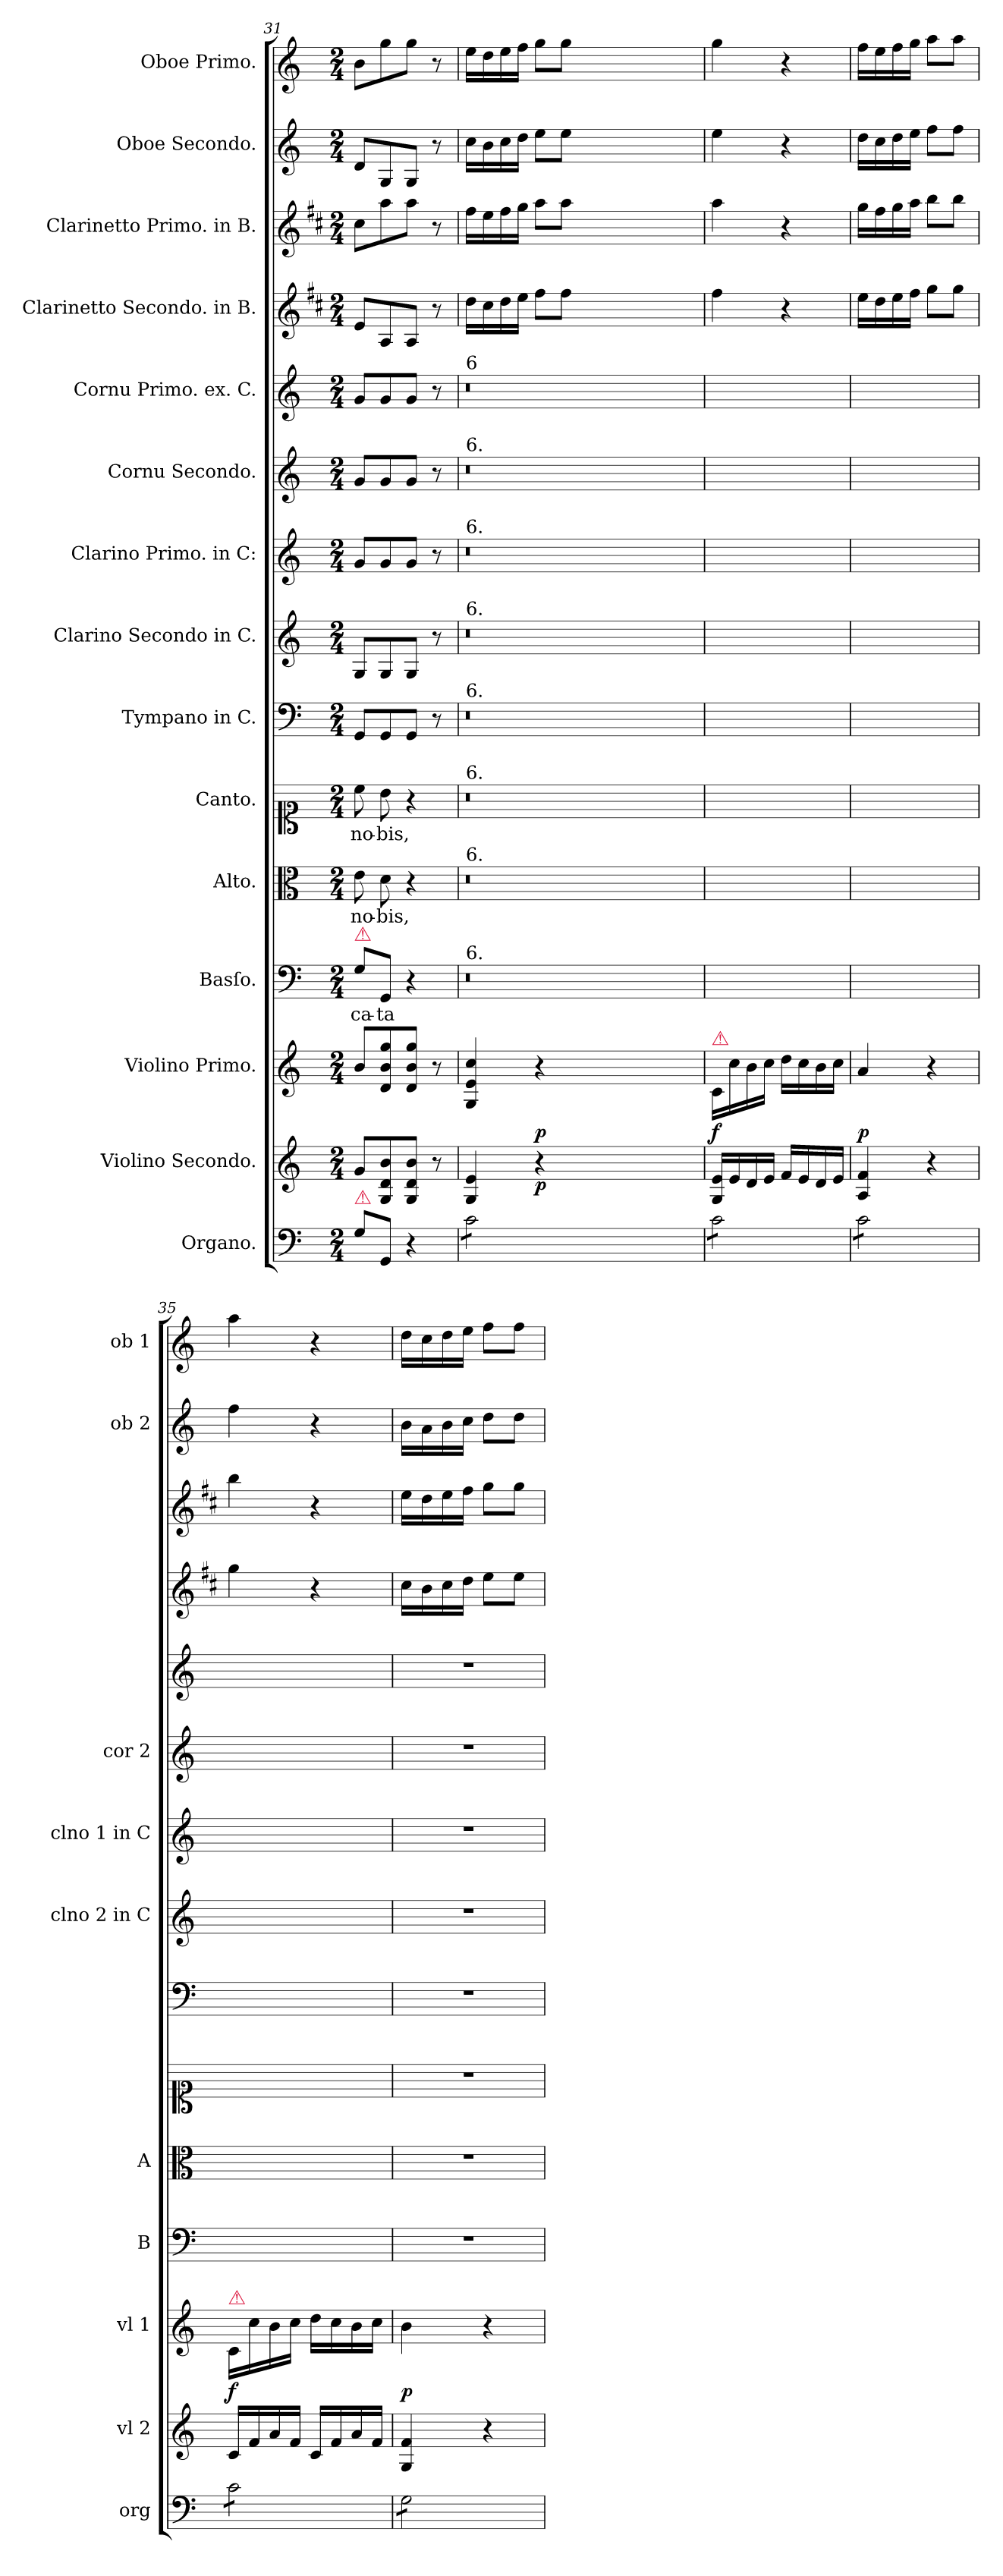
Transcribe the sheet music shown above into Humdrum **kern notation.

**kern	**dynam	**kern	**dynam	**kern	**dynam	**kern	**text	**kern	**text	**kern	**text	**kern	**kern	**kern	**kern	**kern	**kern	**kern	**kern	**kern
*part15	*part15	*part14	*part14	*part13	*part13	*part12	*part12	*part11	*part11	*part10	*part10	*part9	*part8	*part7	*part6	*part5	*part4	*part3	*part2	*part1
*staff15	*staff15	*staff14	*staff14	*staff13	*staff13	*staff12	*staff12	*staff11	*staff11	*staff10	*staff10	*staff9	*staff8	*staff7	*staff6	*staff5	*staff4	*staff3	*staff2	*staff1
*I"Organo.	*	*I"Violino Secondo.	*	*I"Violino Primo.	*	*I"Basſo.	*	*I"Alto.	*	*I"Canto.	*	*I"Tympano in C.	*I"Clarino Secondo in C.	*I"Clarino Primo. in C:	*I"Cornu Secondo.	*I"Cornu Primo. ex. C.	*I"Clarinetto Secondo. in B.	*I"Clarinetto Primo. in B.	*I"Oboe Secondo.	*I"Oboe Primo.
*I'org	*	*I'vl 2	*	*I'vl 1	*	*I'B	*	*I'A	*	*	*	*	*I'clno 2 in C	*I'clno 1 in C	*I'cor 2	*	*	*	*I'ob 2	*I'ob 1
*clefF4	*	*clefG2	*	*clefG2	*	*clefF4	*	*clefC3	*	*clefC1	*	*clefF4	*clefG2	*clefG2	*clefG2	*clefG2	*clefG2	*clefG2	*clefG2	*clefG2
*	*	*	*	*	*	*	*	*	*	*	*	*	*	*	*	*	*ITrd1c2	*ITrd1c2	*	*
*k[]	*	*k[]	*	*k[]	*	*k[]	*	*k[]	*	*k[]	*	*k[]	*k[]	*k[]	*k[]	*k[]	*k[]	*k[]	*k[]	*k[]
*M2/4	*	*M2/4	*	*M2/4	*	*M2/4	*	*M2/4	*	*M2/4	*	*M2/4	*M2/4	*M2/4	*M2/4	*M2/4	*M2/4	*M2/4	*M2/4	*M2/4
=31	=31	=31	=31	=31	=31	=31	=31	=31	=31	=31	=31	=31	=31	=31	=31	=31	=31	=31	=31	=31
!	!	!	!	!	!	!LO:TX:a:color=crimson:t=⚠	!	!	!	!	!	!	!	!	!	!	!	!	!	!
!LO:TX:a:color=crimson:t=⚠	!	!	!	!	!	!	!	!	!	!	!	!	!	!	!	!	!	!	!	!
!	!	!	!	!	!	!	!LO:LY:i	!	!	!	!	!	!	!	!	!	!	!	!	!
8G\L	.	8g/L	.	8b/L	.	8G\L	-ca-	8e\	no-	8cc\	no-	8GG/L	8G/L	8g/L	8g/L	8g/L	8d/L	8b\L	8d/L	8b\L
!	!	!	!	!	!	!	!LO:LY:i	!	!	!	!	!	!	!	!	!	!	!	!	!
8GG/J	.	8G/ 8d/ 8b/	.	8d/ 8b/ 8gg/	.	8GG/J	-ta	8d\	-bis,	8b\	-bis,	8GG/	8G/	8g/	8g/	8g/	8G/	8gg\	8G/	8gg\
4r	.	8G/ 8d/ 8b/J	.	8d/ 8b/ 8gg/J	.	4r	.	4r	.	4r	.	8GG/J	8G/J	8g/J	8g/J	8g/J	8G/J	8gg\J	8G/J	8gg\J
.	.	8r	.	8r	.	.	.	.	.	.	.	8r	8r	8r	8r	8r	8r	8r	8r	8r
=32	=32	=32	=32	=32	=32	=32	=32	=32	=32	=32	=32	=32	=32	=32	=32	=32	=32	=32	=32	=32
!	!	!	!	!	!	!	!	!	!	!	!	!	!	!	!	!LO:TX:a:t=6	!	!	!	!
!	!	!	!	!	!	!	!	!	!	!	!	!	!	!	!LO:TX:a:t=6.	!	!	!	!	!
!	!	!	!	!	!	!	!	!	!	!	!	!	!	!LO:TX:a:t=6.	!	!	!	!	!	!
!	!	!	!	!	!	!	!	!	!	!	!	!	!LO:TX:a:t=6.	!	!	!	!	!	!	!
!	!	!	!	!	!	!	!	!	!	!	!	!LO:TX:a:t=6.	!	!	!	!	!	!	!	!
!	!	!	!	!	!	!	!	!	!	!LO:TX:a:t=6.	!	!	!	!	!	!	!	!	!	!
!	!	!	!	!	!	!	!	!LO:TX:a:t=6.	!	!	!	!	!	!	!	!	!	!	!	!
!	!	!	!	!	!	!LO:TX:a:t=6.	!	!	!	!	!	!	!	!	!	!	!	!	!	!
*tremolo	*	*	*	*	*	*	*	*	*	*	*	*	*	*	*	*	*	*	*	*
8c\L	piano.	4G/ 4e/	.	4G/ 4e/ 4cc/	.	0r	.	0r	.	0r	.	0r	0r	0r	0r	0r	16cc\LL	16ee\LL	16cc\LL	16ee\LL
.	.	.	.	.	.	.	.	.	.	.	.	.	.	.	.	.	16b\	16dd\	16b\	16dd\
8c\	.	.	.	.	.	.	.	.	.	.	.	.	.	.	.	.	16cc\	16ee\	16cc\	16ee\
.	.	.	.	.	.	.	.	.	.	.	.	.	.	.	.	.	16dd\JJ	16ff\JJ	16dd\JJ	16ff\JJ
8c\	.	4r	p	4r	p	.	.	.	.	.	.	.	.	.	.	.	8ee\L	8gg\L	8ee\L	8gg\L
8c\J	.	.	.	.	.	.	.	.	.	.	.	.	.	.	.	.	8ee\J	8gg\J	8ee\J	8gg\J
1.ryy	.	1.ryy	.	1.ryy	.	.	.	.	.	.	.	.	.	.	.	.	1.ryy	1.ryy	1.ryy	1.ryy
=33	=33	=33	=33	=33	=33	=33	=33	=33	=33	=33	=33	=33	=33	=33	=33	=33	=33	=33	=33	=33
!	!	!	!	!LO:TX:a:color=crimson:t=⚠	!	!	!	!	!	!	!	!	!	!	!	!	!	!	!	!
8c\L	.	16G/ 16e/LL	.	16c/LL	f	2ryy	.	2ryy	.	2ryy	.	2ryy	2ryy	2ryy	2ryy	2ryy	4ee\	4gg\	4ee\	4gg\
.	.	16e/	.	16cc\	.	.	.	.	.	.	.	.	.	.	.	.	.	.	.	.
8c\	.	16d/	.	16b\	.	.	.	.	.	.	.	.	.	.	.	.	.	.	.	.
.	.	16e/JJ	.	16cc\JJ	.	.	.	.	.	.	.	.	.	.	.	.	.	.	.	.
8c\	.	16f/LL	.	16dd\LL	.	.	.	.	.	.	.	.	.	.	.	.	4r	4r	4r	4r
.	.	16e/	.	16cc\	.	.	.	.	.	.	.	.	.	.	.	.	.	.	.	.
8c\J	.	16d/	.	16b\	.	.	.	.	.	.	.	.	.	.	.	.	.	.	.	.
.	.	16e/JJ	.	16cc\JJ	.	.	.	.	.	.	.	.	.	.	.	.	.	.	.	.
=34	=34	=34	=34	=34	=34	=34	=34	=34	=34	=34	=34	=34	=34	=34	=34	=34	=34	=34	=34	=34
8c\L	.	4A/ 4f/	.	4a/	p	2ryy	.	2ryy	.	2ryy	.	2ryy	2ryy	2ryy	2ryy	2ryy	16dd\LL	16ff\LL	16dd\LL	16ff\LL
.	.	.	.	.	.	.	.	.	.	.	.	.	.	.	.	.	16cc\	16ee\	16cc\	16ee\
8c\	.	.	.	.	.	.	.	.	.	.	.	.	.	.	.	.	16dd\	16ff\	16dd\	16ff\
.	.	.	.	.	.	.	.	.	.	.	.	.	.	.	.	.	16ee\JJ	16gg\JJ	16ee\JJ	16gg\JJ
8c\	.	4r	.	4r	.	.	.	.	.	.	.	.	.	.	.	.	8ff\L	8aa\L	8ff\L	8aa\L
8c\J	.	.	.	.	.	.	.	.	.	.	.	.	.	.	.	.	8ff\J	8aa\J	8ff\J	8aa\J
=35	=35	=35	=35	=35	=35	=35	=35	=35	=35	=35	=35	=35	=35	=35	=35	=35	=35	=35	=35	=35
!	!	!	!	!LO:TX:a:color=crimson:t=⚠	!	!	!	!	!	!	!	!	!	!	!	!	!	!	!	!
8c\L	.	16c/LL	.	16c/LL	f	2ryy	.	2ryy	.	2ryy	.	2ryy	2ryy	2ryy	2ryy	2ryy	4ff\	4aa\	4ff\	4aa\
.	.	16f/	.	16cc\	.	.	.	.	.	.	.	.	.	.	.	.	.	.	.	.
8c\	.	16a/	.	16b\	.	.	.	.	.	.	.	.	.	.	.	.	.	.	.	.
.	.	16f/JJ	.	16cc\JJ	.	.	.	.	.	.	.	.	.	.	.	.	.	.	.	.
8c\	.	16c/LL	.	16dd\LL	.	.	.	.	.	.	.	.	.	.	.	.	4r	4r	4r	4r
.	.	16f/	.	16cc\	.	.	.	.	.	.	.	.	.	.	.	.	.	.	.	.
8c\J	.	16a/	.	16b\	.	.	.	.	.	.	.	.	.	.	.	.	.	.	.	.
.	.	16f/JJ	.	16cc\JJ	.	.	.	.	.	.	.	.	.	.	.	.	.	.	.	.
=36	=36	=36	=36	=36	=36	=36	=36	=36	=36	=36	=36	=36	=36	=36	=36	=36	=36	=36	=36	=36
!	!	!	!	!	!	!LO:N:vis=1	!	!LO:N:vis=1	!	!LO:N:vis=1	!	!LO:N:vis=1	!LO:N:vis=1	!LO:N:vis=1	!LO:N:vis=1	!LO:N:vis=1	!	!	!	!
8G\L	.	4G/ 4f/	.	4b\	p	2r	.	2r	.	2r	.	2r	2r	2r	2r	2r	16b\LL	16dd\LL	16b\LL	16dd\LL
.	.	.	.	.	.	.	.	.	.	.	.	.	.	.	.	.	16a\	16cc\	16a\	16cc\
8G\	.	.	.	.	.	.	.	.	.	.	.	.	.	.	.	.	16b\	16dd\	16b\	16dd\
.	.	.	.	.	.	.	.	.	.	.	.	.	.	.	.	.	16cc\JJ	16ee\JJ	16cc\JJ	16ee\JJ
8G\	.	4r	.	4r	.	.	.	.	.	.	.	.	.	.	.	.	8dd\L	8ff\L	8dd\L	8ff\L
8G\J	.	.	.	.	.	.	.	.	.	.	.	.	.	.	.	.	8dd\J	8ff\J	8dd\J	8ff\J
*Xtremolo	*	*	*	*	*	*	*	*	*	*	*	*	*	*	*	*	*	*	*	*
=	=	=	=	=	=	=	=	=	=	=	=	=	=	=	=	=	=	=	=	=
*-	*-	*-	*-	*-	*-	*-	*-	*-	*-	*-	*-	*-	*-	*-	*-	*-	*-	*-	*-	*-
